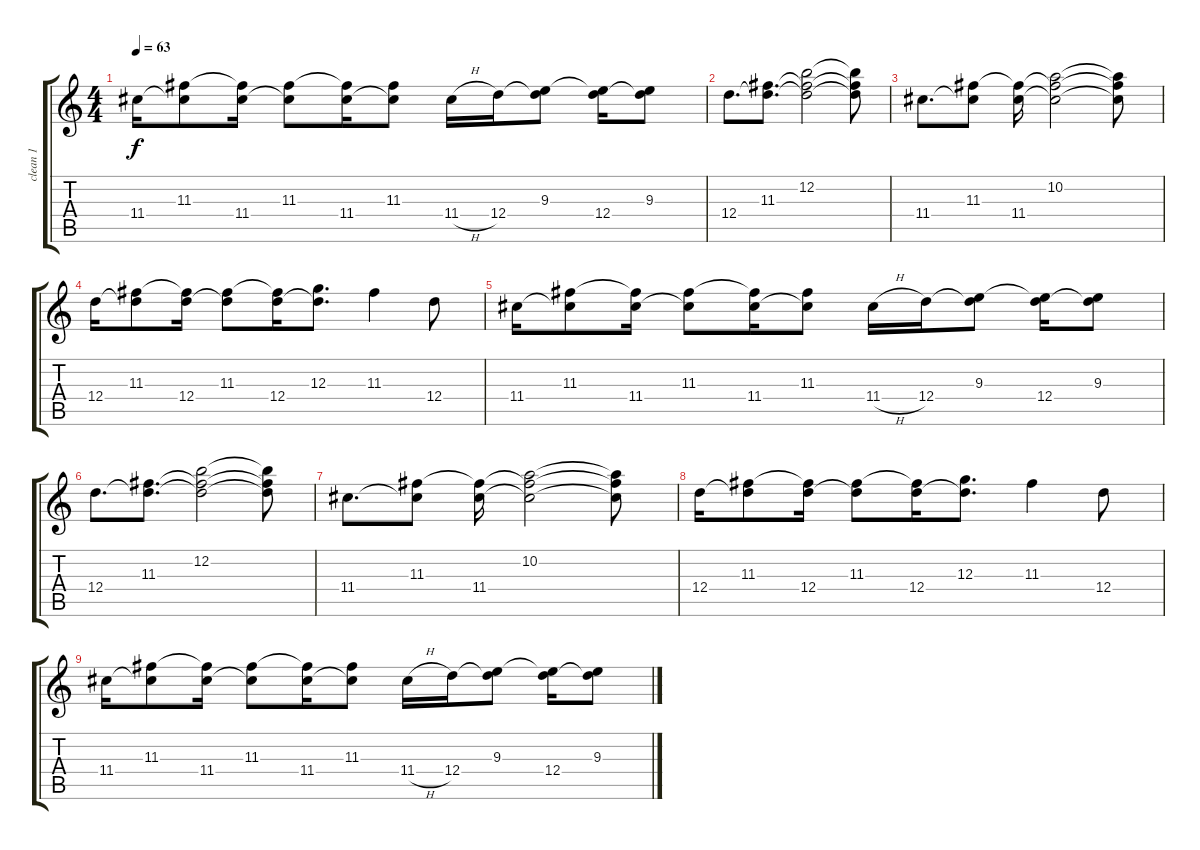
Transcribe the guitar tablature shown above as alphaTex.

\track ("clean 1" "clean 1") {instrument electricguitarclean}
\staff {score tabs}
\tuning (E4 B3 G3 D3 A2 D2) {hide}
\ts (4 4)
\tempo 63
\clef g2
\ks c
11.4.16{dy f} (11.3 11.4{t}).8 (11.3{t} 11.4).16 (11.3 11.4{t}).8 (11.3{t} 11.4).16 (11.3 11.4{t}).8 11.4{h}.16 12.4.16 (9.3 12.4{t}).8 (9.3{t} 12.4).16 (9.3 12.4{t}).8 |
12.4.8{d} (11.3 12.4{t}).8{d} (12.2 11.3{t} 12.4{t}).2 (12.2{t} 11.3{t} 12.4{t}).8 |
11.4.8{d} (11.3 11.4{t}).8 (11.3{t} 11.4).16 (10.2 11.3{t} 11.4{t}).2 (10.2{t} 11.3{t} 11.4{t}).8 |
12.4.16 (11.3 12.4{t}).8 (11.3{t} 12.4).16 (11.3 12.4{t}).8 (11.3{t} 12.4).16 (12.3 12.4{t}).8{d} 11.3.4 12.4.8 |
11.4.16 (11.3 11.4{t}).8 (11.3{t} 11.4).16 (11.3 11.4{t}).8 (11.3{t} 11.4).16 (11.3 11.4{t}).8 11.4{h}.16 12.4.16 (9.3 12.4{t}).8 (9.3{t} 12.4).16 (9.3 12.4{t}).8 |
12.4.8{d} (11.3 12.4{t}).8{d} (12.2 11.3{t} 12.4{t}).2 (12.2{t} 11.3{t} 12.4{t}).8 |
11.4.8{d} (11.3 11.4{t}).8 (11.3{t} 11.4).16 (10.2 11.3{t} 11.4{t}).2 (10.2{t} 11.3{t} 11.4{t}).8 |
12.4.16 (11.3 12.4{t}).8 (11.3{t} 12.4).16 (11.3 12.4{t}).8 (11.3{t} 12.4).16 (12.3 12.4{t}).8{d} 11.3.4 12.4.8 |
11.4.16 (11.3 11.4{t}).8 (11.3{t} 11.4).16 (11.3 11.4{t}).8 (11.3{t} 11.4).16 (11.3 11.4{t}).8 11.4{h}.16 12.4.16 (9.3 12.4{t}).8 (9.3{t} 12.4).16 (9.3 12.4{t}).8
